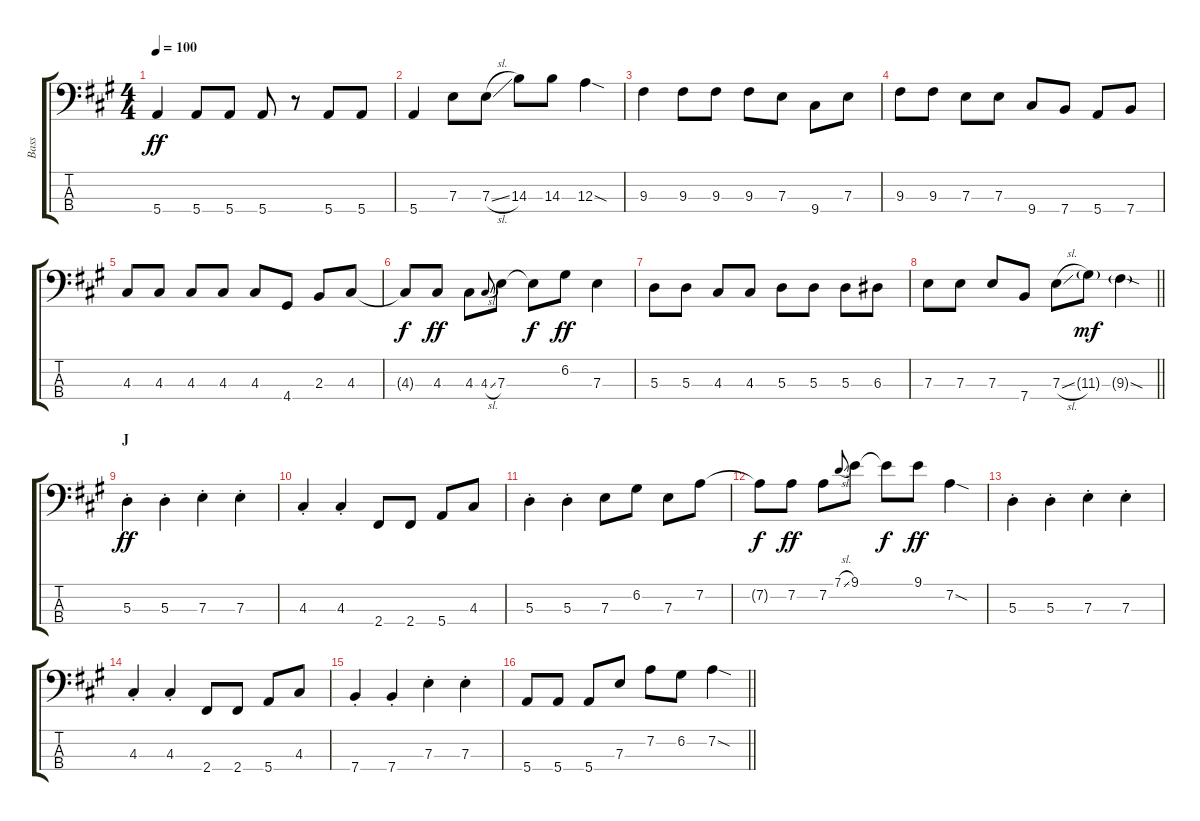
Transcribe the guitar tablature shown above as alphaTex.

\track ("Bass" "Bass") {instrument electricbasspick}
\staff {score tabs}
\tuning (G2 D2 A1 E1) {hide}
\ts (4 4)
\tempo 100
\clef f4
\ks a
5.4.4{dy ff} 5.4.8 5.4.8 5.4.8 r.8 5.4.8 5.4.8 |
5.4.4 7.3.8 7.3{sl}.8 14.3.8 14.3.8 12.3{sod}.4 |
9.3.4 9.3.8 9.3.8 9.3.8 7.3.8 9.4.8 7.3.8 |
9.3.8 9.3.8 7.3.8 7.3.8 9.4.8 7.4.8 5.4.8 7.4.8 |
4.3.8 4.3.8 4.3.8 4.3.8 4.3.8 4.4.8 2.3.8 4.3.8 |
4.3{t}.8{dy f} 4.3.8{dy ff} 4.3.8 4.3{sl}.8{gr onbeat} 7.3.8 7.3{t}.8{dy f} 6.2.8{dy ff} 7.3.4 |
5.3.8 5.3.8 4.3.8 4.3.8 5.3.8 5.3.8 5.3.8 6.3.8 |
\barLineRight lightlight
7.3.8 7.3.8 7.3.8 7.4.8 7.3{sl}.8 11.3{g}.8{dy mf} 9.3{sod g}.4 |
\section ("" "J")
5.3{st}.4{dy ff} 5.3{st}.4 7.3{st}.4 7.3{st}.4 |
4.3{st}.4 4.3{st}.4 2.4.8 2.4.8 5.4.8 4.3.8 |
5.3{st}.4 5.3{st}.4 7.3.8 6.2.8 7.3.8 7.2.8 |
7.2{t}.8{dy f} 7.2.8{dy ff} 7.2.8 7.1{sl}.8{gr onbeat} 9.1.8 9.1{t}.8{dy f} 9.1.8{dy ff} 7.2{sod}.4 |
5.3{st}.4 5.3{st}.4 7.3{st}.4 7.3{st}.4 |
4.3{st}.4 4.3{st}.4 2.4.8 2.4.8 5.4.8 4.3.8 |
7.4{st}.4 7.4{st}.4 7.3{st}.4 7.3{st}.4 |
\barLineRight lightlight
5.4.8 5.4.8 5.4.8 7.3.8 7.2.8 6.2.8 7.2{sod}.4
